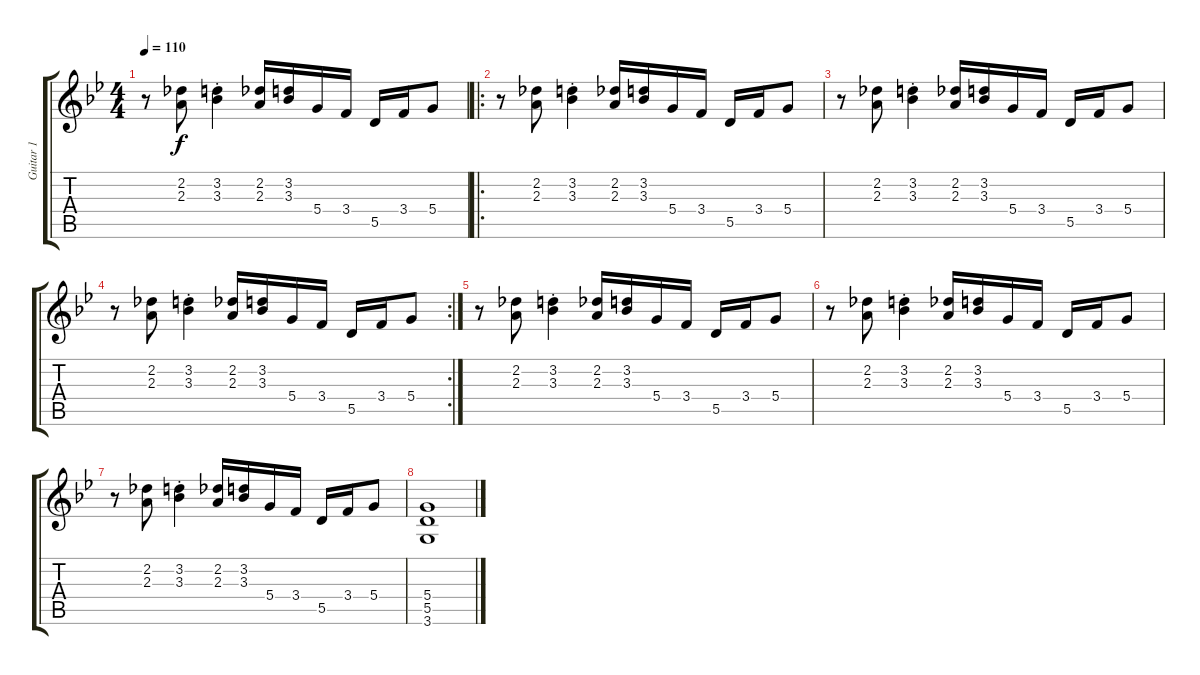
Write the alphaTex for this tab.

\track ("Guitar 1" "Guitar 1") {instrument overdrivenguitar}
\staff {score tabs}
\tuning (E4 B3 G3 D3 A2 E2) {hide}
\ts (4 4)
\tempo 110
\clef g2
\ks bb
r.8{dy f} (2.2 2.3).8 (3.2{st} 3.3{st}).4 (2.2 2.3).16 (3.2 3.3).16 5.4.16 3.4.16 5.5.16 3.4.16 5.4.8 |
\ro
r.8 (2.2 2.3).8 (3.2{st} 3.3{st}).4 (2.2 2.3).16 (3.2 3.3).16 5.4.16 3.4.16 5.5.16 3.4.16 5.4.8 |
r.8 (2.2 2.3).8 (3.2{st} 3.3{st}).4 (2.2 2.3).16 (3.2 3.3).16 5.4.16 3.4.16 5.5.16 3.4.16 5.4.8 |
\rc 2
r.8 (2.2 2.3).8 (3.2{st} 3.3{st}).4 (2.2 2.3).16 (3.2 3.3).16 5.4.16 3.4.16 5.5.16 3.4.16 5.4.8 |
r.8 (2.2 2.3).8 (3.2{st} 3.3{st}).4 (2.2 2.3).16 (3.2 3.3).16 5.4.16 3.4.16 5.5.16 3.4.16 5.4.8 |
r.8 (2.2 2.3).8 (3.2{st} 3.3{st}).4 (2.2 2.3).16 (3.2 3.3).16 5.4.16 3.4.16 5.5.16 3.4.16 5.4.8 |
r.8 (2.2 2.3).8 (3.2{st} 3.3{st}).4 (2.2 2.3).16 (3.2 3.3).16 5.4.16 3.4.16 5.5.16 3.4.16 5.4.8 |
(5.4 5.5 3.6).1
